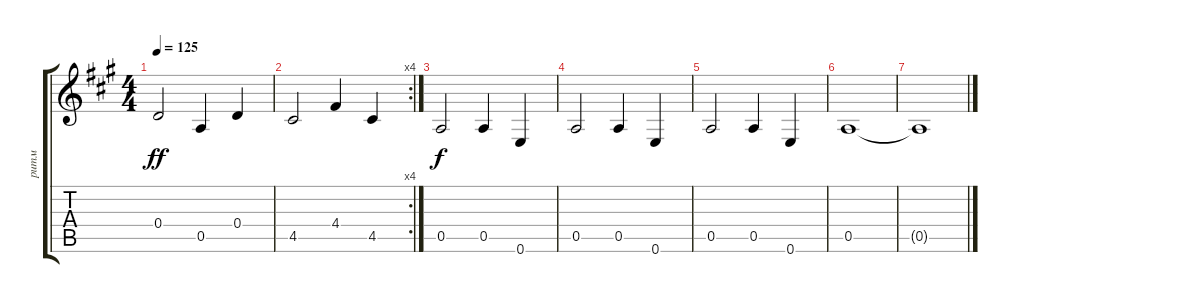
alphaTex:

\track ("ритм" "ритм") {instrument acousticguitarsteel}
\staff {score tabs}
\tuning (E4 B3 G3 D3 A2 E2) {hide}
\ts (4 4)
\tempo 125
\clef g2
\ks f#minor
0.4.2{dy ff} 0.5.4 0.4.4 |
\rc 4
4.5.2 4.4.4 4.5.4 |
0.5.2{dy f} 0.5.4 0.6.4 |
0.5.2 0.5.4 0.6.4 |
0.5.2 0.5.4 0.6.4 |
0.5.1 |
0.5{t}.1
